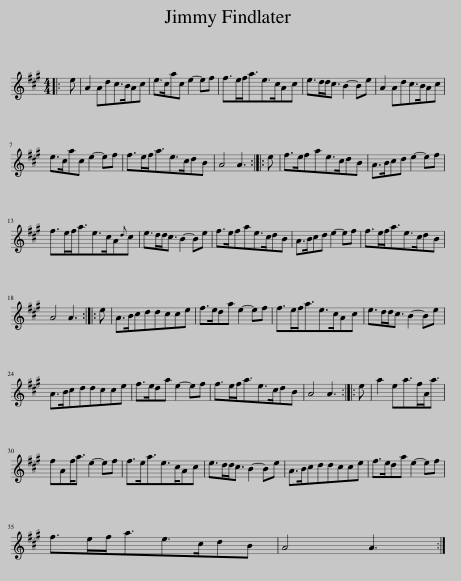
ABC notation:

X:1
L:1/8
M:4/4
I:linebreak $
K:A
V:1 treble
V:1
|: e | A2 Adc>BAc | e>cac e2- ef | f>ef<ae>cAc | e>dd<c B2- Be | %5
 A2 Adc>BAc |$ e>cac e2- ef | f>ef<ae>cdB | A4 A3 :: e | %10
 f>efae>cdB | A>Bcd e2- ef |$ f>ef<ae>cA{d}c | e>dd<c B2- Be | f>efae>cdB | %15
 A>Bcd e2- ef | f>ef<ae>cdB |$ A4 A3 :: e | A>Bcddcce | %20
 f>eda e2- ef | f>ef<ae>cAc | e>dd<c B2- Be |$ A>Bcddcce | f>eda e2- ef | %25
 f>ef<ae>cdB | A4 A3 :: e | a2 ea>fA<a |$ fAf<a e2- ef | %30
 f>ea3/2e>cAc | e>dd<c B2- Be | A>Bcddcce | f>eda e2- ef |$ f>ef<ae>cdB | %35
 A4 A3 :| %36
